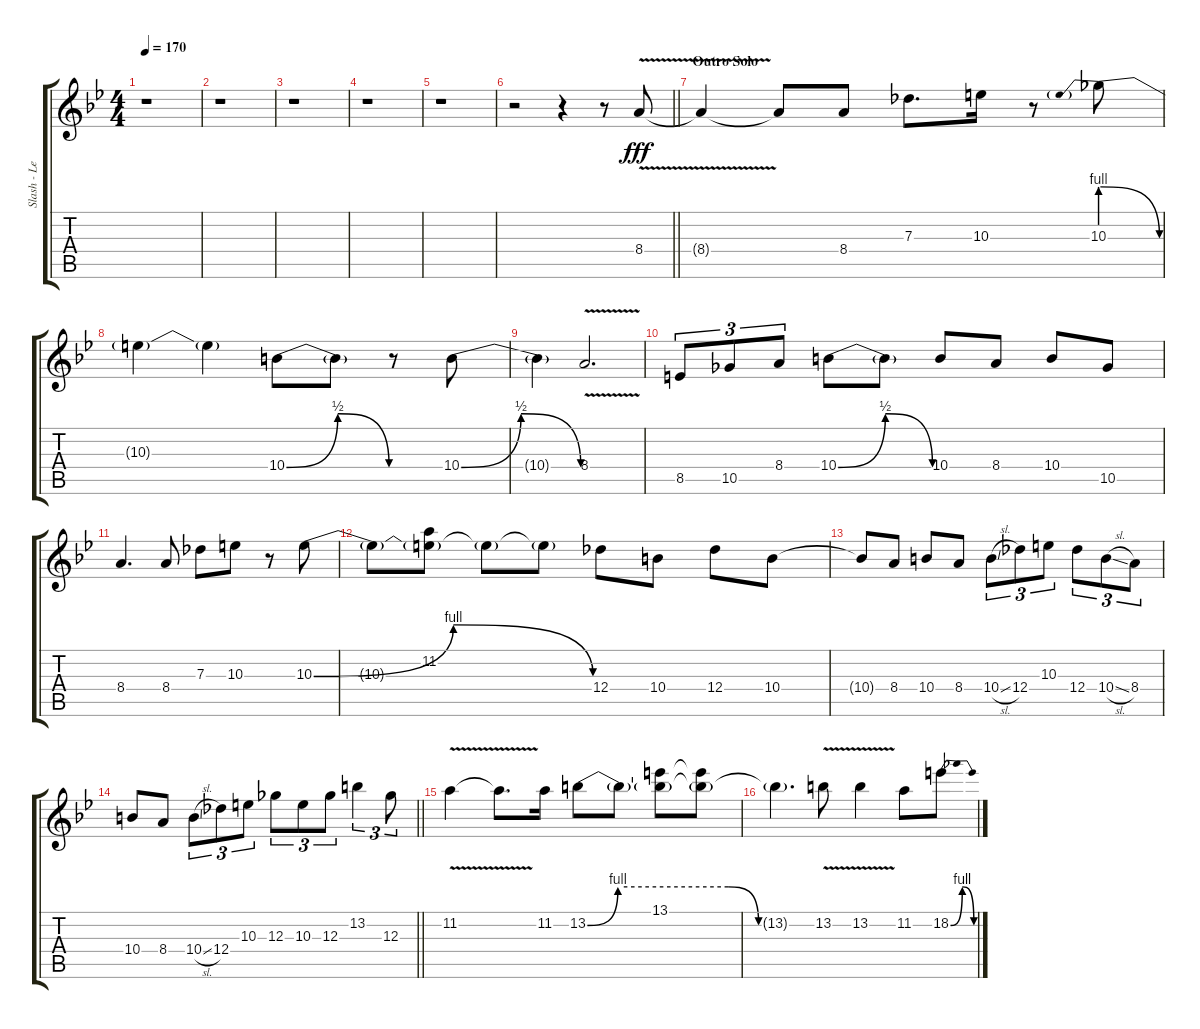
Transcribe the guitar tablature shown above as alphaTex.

\track ("Slash - Lead Guitar" "Slash - Le") {instrument distortionguitar}
\staff {score tabs}
\tuning (Eb4 Bb3 Gb3 Db3 Ab2 Eb2) {hide}
\ts (4 4)
\tempo 170
\clef g2
\ks bb
r.1{dy fff} |
r.1 |
r.1 |
r.1 |
r.1 |
\barLineRight lightlight
r.2 r.4 r.8 8.4{v}.8 |
\section ("" "Outro Solo")
8.4{t}.4 8.4{t}.8 8.4.8 7.3.8{d} 10.3.16 r.8 10.3{be (prebendrelease 0 4 60 0)}.8 |
10.3{t}.4 10.3{t}.4 10.4{be (bendrelease 0 0 30 2 30 2 60 0)}.8 10.4{t}.8 r.8 10.4{be (bendrelease 0 0 30 2 30 2 60 0)}.8 |
10.4{t}.4 8.4{v}.2{d} |
8.5.8{tu (3 2)} 10.5.8{tu (3 2)} 8.4.8{tu (3 2)} 10.4{be (bendrelease 0 0 30 2 30 2 60 0)}.8 10.4{t}.8 10.4.8 8.4.8 10.4.8 10.5.8 |
8.4.4{d} 8.4.8 7.3.8 10.3.8 r.8 10.3{be (bendrelease 0 0 16 4 45 4 60 0)}.8 |
10.3{t}.8 (11.2 10.3{t}).8 10.3{t}.8 10.3{t}.8 12.4.8 10.4.8 12.4.8 10.4.8 |
10.4{t}.8 8.4.8 10.4.8 8.4.8 10.4{sl}.8{tu (3 2)} 12.4.8{tu (3 2)} 10.3.8{tu (3 2)} 12.4.8{tu (3 2)} 10.4{sl}.8{tu (3 2)} 8.4.8{tu (3 2)} |
\barLineRight lightlight
10.4.8 8.4.8 10.4{sl}.8{tu (3 2)} 12.4.8{tu (3 2)} 10.3.8{tu (3 2)} 12.3.8{tu (3 2)} 10.3.8{tu (3 2)} 12.3.8{tu (3 2)} 13.2.4{tu (3 2)} 12.3.8{tu (3 2)} |
11.2{v}.4 11.2{t}.8{d} 11.2.16 13.2{be (custom 0 0 8 4 37 4 45 0 60 0)}.8 13.2{t}.8 (13.1 13.2{t}).8 (13.1{t} 13.2{t}).8 |
13.2{t}.4{d} 13.2{v}.8 13.2{v}.4 11.2.8 18.2{be (bendrelease 0 0 15 4 45 4 60 0)}.8
